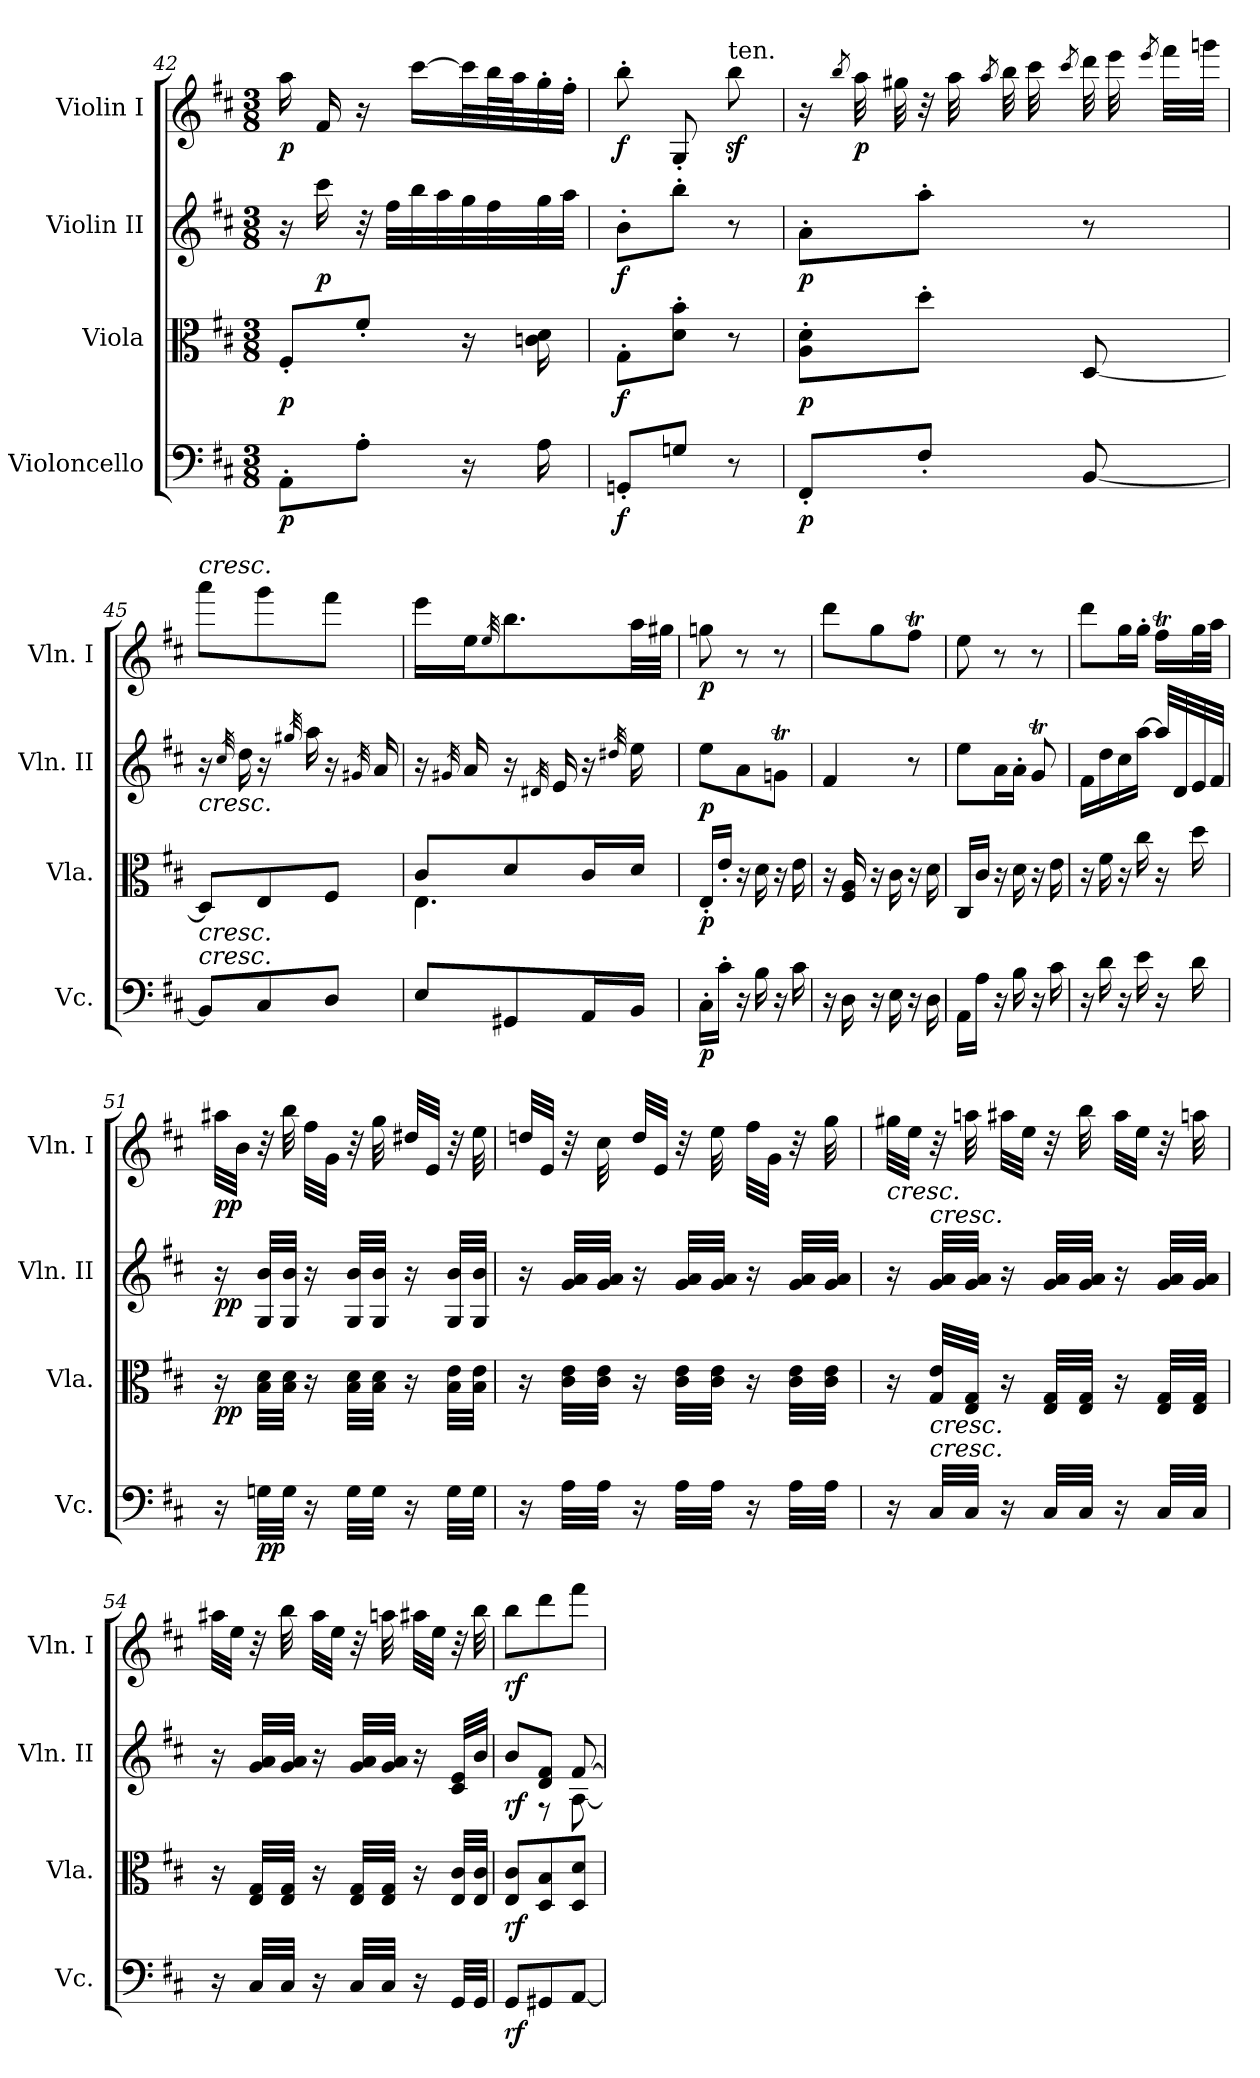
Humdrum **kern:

**kern	**dynam	**kern	**dynam	**kern	**dynam	**kern	**dynam
*part4	*part4	*part3	*part3	*part2	*part2	*part1	*part1
*staff4	*staff4	*staff3	*staff3	*staff2	*staff2	*staff1	*staff1
*I"Violoncello	*	*I"Viola	*	*I"Violin II	*	*I"Violin I	*
*I'Vc.	*	*I'Vla.	*	*I'Vln. II	*	*I'Vln. I	*
*clefF4	*	*clefC3	*	*clefG2	*	*clefG2	*
*k[f#c#]	*	*k[f#c#]	*	*k[f#c#]	*	*k[f#c#]	*
*M3/8	*	*M3/8	*	*M3/8	*	*M3/8	*
=42	=42	=42	=42	=42	=42	=42	=42
!	!LO:DY:b	!	!LO:DY:b	!	!	!	!LO:DY:b
8AA'\L	p	8F#'/L	p	16r	.	16aa\	p
!	!	!	!	!	!LO:DY:b	!	!
.	.	.	.	16ccc#\	p	16f#/	.
8A'\J	.	8f#'/J	.	32r	.	16r	.
.	.	.	.	32ff#\LLL	.	.	.
.	.	.	.	32bb\	.	[16ccc#\LL	.
.	.	.	.	32aa\	.	.	.
16r	.	16r	.	32gg\	.	32ccc#\L]	.
.	.	.	.	32ff#\	.	64bb\L	.
.	.	.	.	.	.	64aa\J	.
16A\	.	16cn\ 16d\	.	32gg\	.	32gg'\	.
.	.	.	.	32aa\JJJ	.	32ff#'\JJJ	.
=43	=43	=43	=43	=43	=43	=43	=43
!	!LO:DY:b	!	!LO:DY:b	!	!LO:DY:b	!	!LO:DY:b
8GGn'/L	f	8G'\L	f	8b'\L	f	8bb'\	f
8Gn/J	.	8d\' 8b\'J	.	8bb'\J	.	8G'/	.
!	!	!	!	!	!	!LO:TX:a:t=ten.	!
8r	.	8r	.	8r	.	8bbz<\	.
=44	=44	=44	=44	=44	=44	=44	=44
!	!LO:DY:b	!	!LO:DY:b	!	!LO:DY:b	!	!
8FF#'/L	p	8A\' 8d\'L	p	8a'\L	p	16r	.
.	.	.	.	.	.	8qbb/	.
!	!	!	!	!	!	!	!LO:DY:b
.	.	.	.	.	.	32aa\	p
.	.	.	.	.	.	32gg#X\	.
8F#'/J	.	8dd'\J	.	8aa'\J	.	32r	.
.	.	.	.	.	.	32aa\	.
.	.	.	.	.	.	8qaa/	.
.	.	.	.	.	.	32bb\	.
.	.	.	.	.	.	32ccc#\	.
.	.	.	.	.	.	8qccc#/	.
[8BB/	.	[8D/	.	8r	.	32ddd\	.
.	.	.	.	.	.	32eee\	.
.	.	.	.	.	.	8qeee/	.
.	.	.	.	.	.	32fff#\LLL	.
.	.	.	.	.	.	32gggn\JJJ	.
=45	=45	=45	=45	=45	=45	=45	=45
!	!	!	!	!	!	!LO:TX:a:i:t=cresc.	!
!	!	!	!	!LO:TX:b:i:t=cresc.	!	!	!
!	!	!LO:TX:b:i:t=cresc.	!	!	!	!	!
!LO:TX:a:i:t=cresc.	!	!	!	!	!	!	!
8BB/L]	.	8D/L]	.	16r	.	8aaa\L	.
.	.	.	.	32qcc#/	.	.	.
.	.	.	.	16dd\	.	.	.
8C#/	.	8E/	.	16r	.	8ggg\	.
.	.	.	.	32qgg#X/	.	.	.
.	.	.	.	16aa\	.	.	.
8D/J	.	8F#/J	.	16r	.	8fff#\J	.
.	.	.	.	32qg#X/	.	.	.
.	.	.	.	16a/	.	.	.
=46	=46	=46	=46	=46	=46	=46	=46
*	*	*^	*	*	*	*	*
8E/L	.	8c#/L	4.E\	.	16r	.	16eee\LL	.
.	.	.	.	.	32qg#X/	.	.	.
.	.	.	.	.	16a/	.	16ee\J	.
.	.	.	.	.	.	.	32qee/	.
8GG#X/	.	8d/	.	.	16r	.	8.bb\	.
.	.	.	.	.	32qd#X/	.	.	.
.	.	.	.	.	16e/	.	.	.
16AA/L	.	16c#/L	.	.	16r	.	.	.
.	.	.	.	.	32qdd#X/	.	.	.
16BB/JJ	.	16d/JJ	.	.	16ee\	.	32aa\LL	.
.	.	.	.	.	.	.	32gg#X\JJJ	.
*	*	*v	*v	*	*	*	*	*
=47	=47	=47	=47	=47	=47	=47	=47
!	!LO:DY:b	!	!LO:DY:b	!	!LO:DY:b	!	!LO:DY:b
16C#'\LL	p	16E'/LL	p	8ee\L	p	8ggn\	p
16c#'\JJ	.	16e'/JJ	.	.	.	.	.
16r	.	16r	.	8a\	.	8r	.
16B\	.	16d\	.	.	.	.	.
16r	.	16r	.	8gnT\J	.	8r	.
16c#\	.	16e\	.	.	.	.	.
=48	=48	=48	=48	=48	=48	=48	=48
16r	.	16r	.	4f#/	.	8ddd\L	.
16D\	.	16F#/ 16A/	.	.	.	.	.
16r	.	16r	.	.	.	8gg\	.
16E\	.	16c#\	.	.	.	.	.
16r	.	16r	.	8r	.	8ff#t\J	.
16D\	.	16d\	.	.	.	.	.
=49	=49	=49	=49	=49	=49	=49	=49
16AA\LL	.	16C#/LL	.	8ee\L	.	8ee\	.
16A\JJ	.	16c#/JJ	.	.	.	.	.
16r	.	16r	.	16a\L	.	8r	.
16B\	.	16d\	.	16a'\JJ	.	.	.
16r	.	16r	.	8gT/	.	8r	.
16c#\	.	16e\	.	.	.	.	.
=50	=50	=50	=50	=50	=50	=50	=50
16r	.	16r	.	16f#\LL	.	8ddd\L	.
16d\	.	16f#\	.	16dd\	.	.	.
16r	.	16r	.	16cc#\	.	16gg\L	.
16e\	.	16cc#\	.	[16aa\JJ	.	16gg'\JJ	.
16r	.	16r	.	32aa/LLL]	.	16ff#t\LL	.
.	.	.	.	32d/	.	.	.
16d\	.	16dd\	.	32e/	.	32gg\L	.
.	.	.	.	32f#/JJJ	.	32aa\JJJ	.
=51	=51	=51	=51	=51	=51	=51	=51
!	!	!	!LO:DY:b	!	!LO:DY:b	!	!LO:DY:b
16r	.	16r	pp	16r	pp	32aa#X\LLL	pp
.	.	.	.	.	.	32b\JJJ	.
!	!LO:DY:b	!	!	!	!	!	!
32Gn\LLL	pp	32B\ 32d\LLL	.	32G/ 32b/LLL	.	32r	.
32G\JJJ	.	32B\ 32d\JJJ	.	32G/ 32b/JJJ	.	32bb\	.
16r	.	16r	.	16r	.	32ff#\LLL	.
.	.	.	.	.	.	32g\JJJ	.
32G\LLL	.	32B\ 32d\LLL	.	32G/ 32b/LLL	.	32r	.
32G\JJJ	.	32B\ 32d\JJJ	.	32G/ 32b/JJJ	.	32gg\	.
16r	.	16r	.	16r	.	32dd#X/LLL	.
.	.	.	.	.	.	32e/JJJ	.
32G\LLL	.	32B\ 32e\LLL	.	32G/ 32b/LLL	.	32r	.
32G\JJJ	.	32B\ 32e\JJJ	.	32G/ 32b/JJJ	.	32ee\	.
=52	=52	=52	=52	=52	=52	=52	=52
16r	.	16r	.	16r	.	32ddn/LLL	.
.	.	.	.	.	.	32e/JJJ	.
32A\LLL	.	32c#\ 32e\LLL	.	32g/ 32a/LLL	.	32r	.
32A\JJJ	.	32c#\ 32e\JJJ	.	32g/ 32a/JJJ	.	32cc#\	.
16r	.	16r	.	16r	.	32dd/LLL	.
.	.	.	.	.	.	32e/JJJ	.
32A\LLL	.	32c#\ 32e\LLL	.	32g/ 32a/LLL	.	32r	.
32A\JJJ	.	32c#\ 32e\JJJ	.	32g/ 32a/JJJ	.	32ee\	.
16r	.	16r	.	16r	.	32ff#\LLL	.
.	.	.	.	.	.	32g\JJJ	.
32A\LLL	.	32c#\ 32e\LLL	.	32g/ 32a/LLL	.	32r	.
32A\JJJ	.	32c#\ 32e\JJJ	.	32g/ 32a/JJJ	.	32gg\	.
=53	=53	=53	=53	=53	=53	=53	=53
!	!	!	!	!	!	!LO:TX:b:i:t=cresc.	!
16r	.	16r	.	16r	.	32gg#X\LLL	.
.	.	.	.	.	.	32ee\JJJ	.
!	!	!	!	!LO:TX:a:i:t=cresc.	!	!	!
!	!	!LO:TX:b:i:t=cresc.	!	!	!	!	!
!LO:TX:a:i:t=cresc.	!	!	!	!	!	!	!
32C#/LLL	.	32G/ 32e/LLL	.	32g/ 32a/LLL	.	32r	.
32C#/JJJ	.	32E/ 32G/JJJ	.	32g/ 32a/JJJ	.	32aan\	.
16r	.	16r	.	16r	.	32aa#X\LLL	.
.	.	.	.	.	.	32ee\JJJ	.
32C#/LLL	.	32E/ 32G/LLL	.	32g/ 32a/LLL	.	32r	.
32C#/JJJ	.	32E/ 32G/JJJ	.	32g/ 32a/JJJ	.	32bb\	.
16r	.	16r	.	16r	.	32aa#\LLL	.
.	.	.	.	.	.	32ee\JJJ	.
32C#/LLL	.	32E/ 32G/LLL	.	32g/ 32a/LLL	.	32r	.
32C#/JJJ	.	32E/ 32G/JJJ	.	32g/ 32a/JJJ	.	32aan\	.
=54	=54	=54	=54	=54	=54	=54	=54
16r	.	16r	.	16r	.	32aa#X\LLL	.
.	.	.	.	.	.	32ee\JJJ	.
32C#/LLL	.	32E/ 32G/LLL	.	32g/ 32a/LLL	.	32r	.
32C#/JJJ	.	32E/ 32G/JJJ	.	32g/ 32a/JJJ	.	32bb\	.
16r	.	16r	.	16r	.	32aa#\LLL	.
.	.	.	.	.	.	32ee\JJJ	.
32C#/LLL	.	32E/ 32G/LLL	.	32g/ 32a/LLL	.	32r	.
32C#/JJJ	.	32E/ 32G/JJJ	.	32g/ 32a/JJJ	.	32aan\	.
16r	.	16r	.	16r	.	32aa#X\LLL	.
.	.	.	.	.	.	32ee\JJJ	.
32GG/LLL	.	32E/ 32c#/LLL	.	32c#/ 32e/LLL	.	32r	.
32GG/JJJ	.	32E/ 32c#/JJJ	.	32b/JJJ	.	32bb\	.
=55	=55	=55	=55	=55	=55	=55	=55
*	*	*	*	*^	*	*	*
!	!LO:DY:b	!	!LO:DY:b	!	!	!LO:DY:b	!	!LO:DY:b
8GG/L	rf	8E/ 8c#/L	rf	8b/L	8ryy	rf	8bb\L	rf
8GG#X/	.	8D/ 8B/	.	8d/ 8f#/J	8r	.	8ddd\	.
[8AA/J	.	8D/ 8d/J	.	[8f#/	[8A\	.	8fff#\J	.
*	*	*	*	*v	*v	*	*	*
=	=	=	=	=	=	=	=
*-	*-	*-	*-	*-	*-	*-	*-
